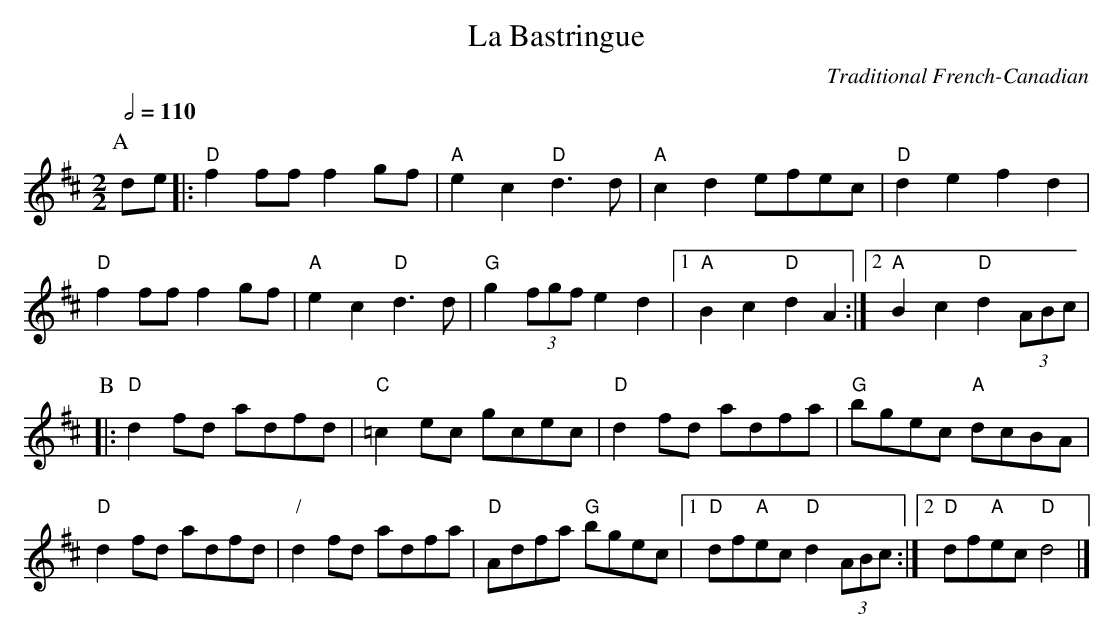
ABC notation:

X:1
T:La Bastringue
C:Traditional French-Canadian
M:2/2
L:1/8
Q:1/2=110
K:D
P:A
de |: "D"f2ff f2gf | "A"e2c2 "D"d3d | "A"c2d2 efec | "D"d2e2 f2d2 |
"D"f2ff f2gf | "A"e2c2 "D"d3d | "G"g2 (3fgf e2d2 |1 "A"B2c2 "D"d2A2 :|2 "A"B2c2 "D"d2 (3ABc |
P:B
|: "D"d2fd adfd | "C"=c2ec gcec | "D"d2fd adfa | "G"bgec "A"dcBA |
"D"d2fd adfd | "/"d2fd adfa | "D"Adfa "G"bgec |1 "D"df"A"ec "D"d2 (3ABc :|2 "D"df"A"ec "D"d4 |]
